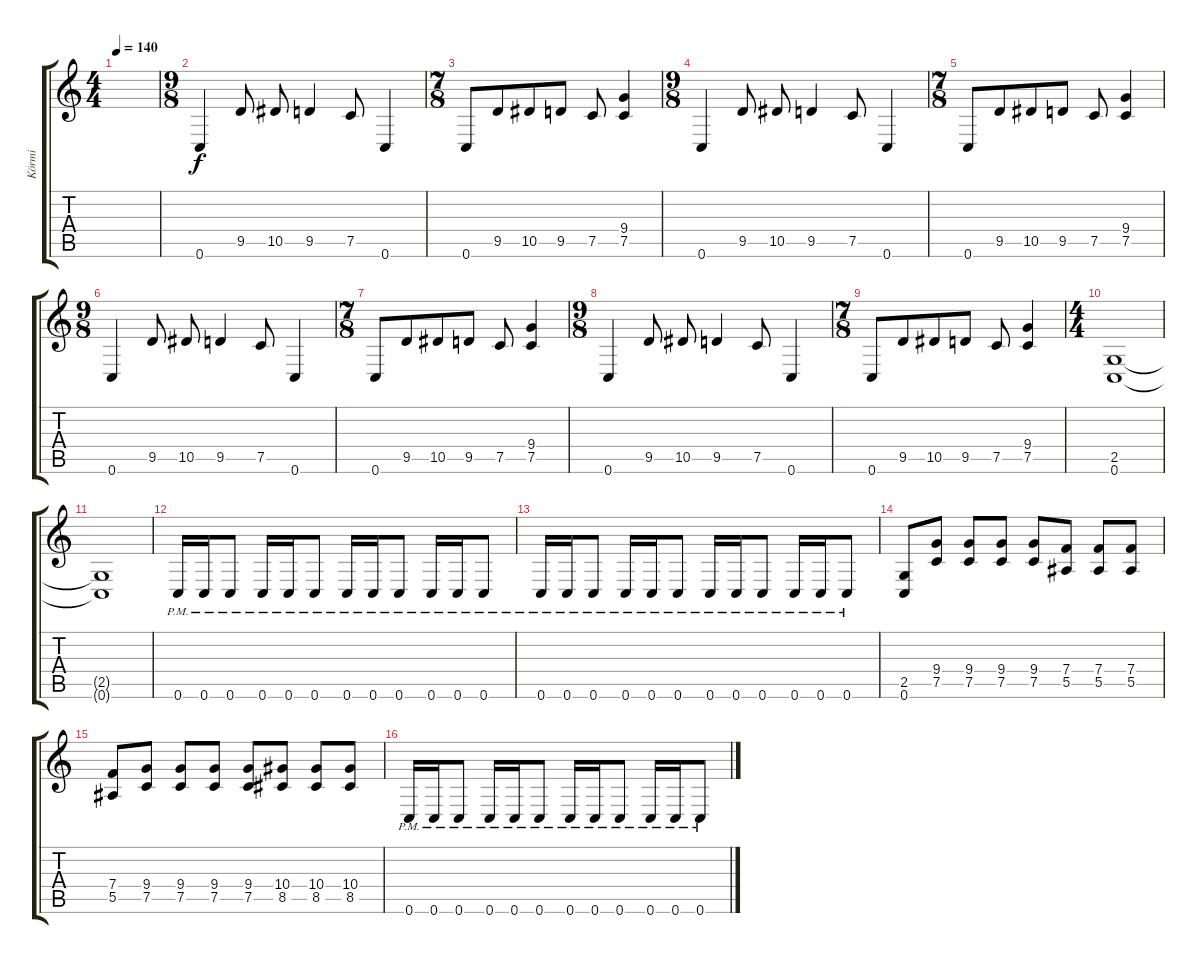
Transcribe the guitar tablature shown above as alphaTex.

\track ("Körmi" "Körmi") {instrument distortionguitar}
\staff {score tabs}
\tuning (C4 G3 Eb3 Bb2 F2 C2) {hide}
\ts (4 4)
\tempo 140
\clef g2
\ks c
|
\ts (9 8)
0.6.4 9.5.8 10.5.8 9.5.4 7.5.8 0.6.4 |
\ts (7 8)
0.6.8 9.5.8 10.5.8 9.5.8 7.5.8 (9.4 7.5).4 |
\ts (9 8)
0.6.4 9.5.8 10.5.8 9.5.4 7.5.8 0.6.4 |
\ts (7 8)
0.6.8 9.5.8 10.5.8 9.5.8 7.5.8 (9.4 7.5).4 |
\ts (9 8)
0.6.4 9.5.8 10.5.8 9.5.4 7.5.8 0.6.4 |
\ts (7 8)
0.6.8 9.5.8 10.5.8 9.5.8 7.5.8 (9.4 7.5).4 |
\ts (9 8)
0.6.4 9.5.8 10.5.8 9.5.4 7.5.8 0.6.4 |
\ts (7 8)
0.6.8 9.5.8 10.5.8 9.5.8 7.5.8 (9.4 7.5).4 |
\ts (4 4)
(2.5 0.6).1 |
(2.5{t} 0.6{t}).1 |
0.6{pm}.16 0.6{pm}.16 0.6{pm}.8 0.6{pm}.16 0.6{pm}.16 0.6{pm}.8 0.6{pm}.16 0.6{pm}.16 0.6{pm}.8 0.6{pm}.16 0.6{pm}.16 0.6{pm}.8 |
0.6{pm}.16 0.6{pm}.16 0.6{pm}.8 0.6{pm}.16 0.6{pm}.16 0.6{pm}.8 0.6{pm}.16 0.6{pm}.16 0.6{pm}.8 0.6{pm}.16 0.6{pm}.16 0.6{pm}.8 |
(2.5 0.6).8 (9.4 7.5).8 (9.4 7.5).8 (9.4 7.5).8 (9.4 7.5).8 (7.4 5.5).8 (7.4 5.5).8 (7.4 5.5).8 |
(7.4 5.5).8 (9.4 7.5).8 (9.4 7.5).8 (9.4 7.5).8 (9.4 7.5).8 (10.4 8.5).8 (10.4 8.5).8 (10.4 8.5).8 |
0.6{pm}.16 0.6{pm}.16 0.6{pm}.8 0.6{pm}.16 0.6{pm}.16 0.6{pm}.8 0.6{pm}.16 0.6{pm}.16 0.6{pm}.8 0.6{pm}.16 0.6{pm}.16 0.6{pm}.8
